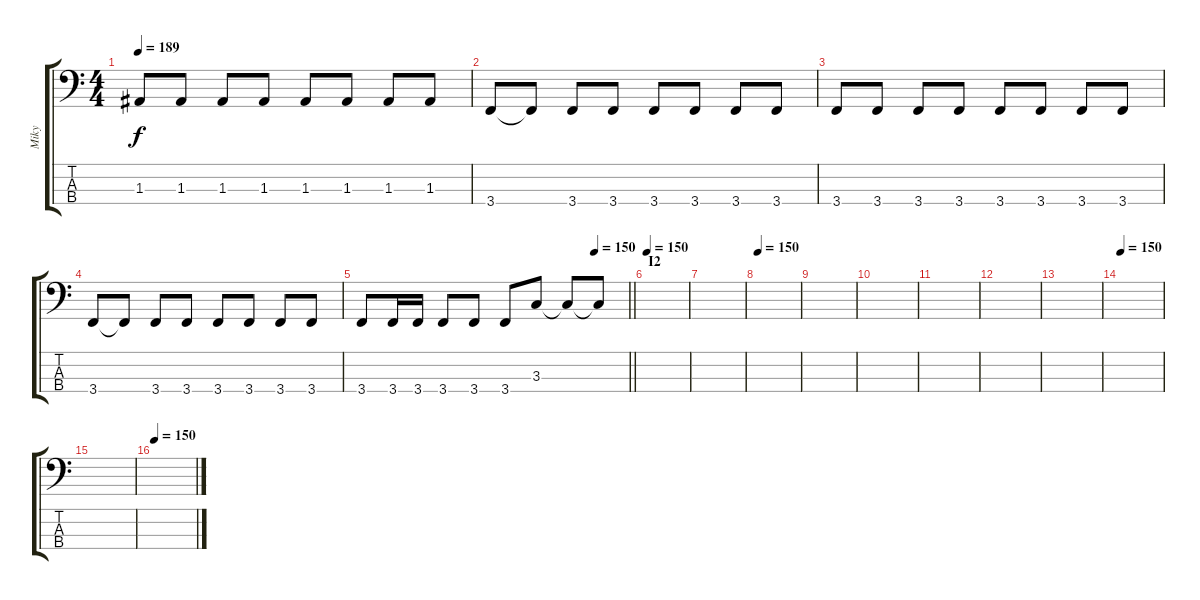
\track ("Miky" "Miky") {instrument electricbasspick}
\staff {score tabs}
\tuning (G2 D2 A1 D1) {hide}
\ts (4 4)
\tempo 189
\clef f4
\ks c
1.3.8{dy f} 1.3.8 1.3.8 1.3.8 1.3.8 1.3.8 1.3.8 1.3.8 |
3.4.8 3.4{t}.8 3.4.8 3.4.8 3.4.8 3.4.8 3.4.8 3.4.8 |
3.4.8 3.4.8 3.4.8 3.4.8 3.4.8 3.4.8 3.4.8 3.4.8 |
3.4.8 3.4{t}.8 3.4.8 3.4.8 3.4.8 3.4.8 3.4.8 3.4.8 |
\tempo (150 0.875)
\barLineRight lightlight
3.4.8 3.4.16 3.4.16 3.4.8 3.4.8 3.4.8 3.3.8 3.3{t}.8 3.3{t}.8 |
\section ("" "I2")
\tempo 150
|
|
\tempo 150
|
|
|
|
|
|
\tempo 150
|
|
\tempo 150
